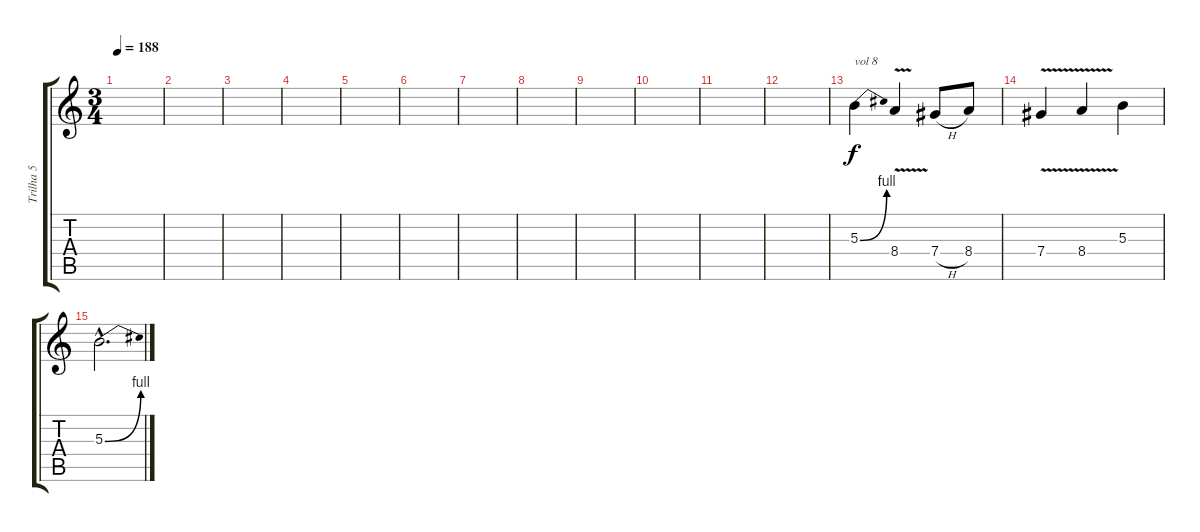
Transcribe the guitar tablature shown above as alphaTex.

\track ("Trilha 5" "Trilha 5") {instrument overdrivenguitar}
\staff {score tabs}
\tuning (Eb4 Bb3 Gb3 Db3 Ab2 Eb2) {hide}
\ts (3 4)
\tempo 188
\clef g2
\ks c
|
|
|
|
|
|
|
|
|
|
|
|
5.3{be (bend 0 0 60 4)}.4{txt "vol 8" volume 8} 8.4{v}.4 7.4{h}.8 8.4.8 |
7.4{v}.4 8.4{v}.4 5.3.4 |
5.3{be (bend 0 0 60 4) hac}.2{d}
